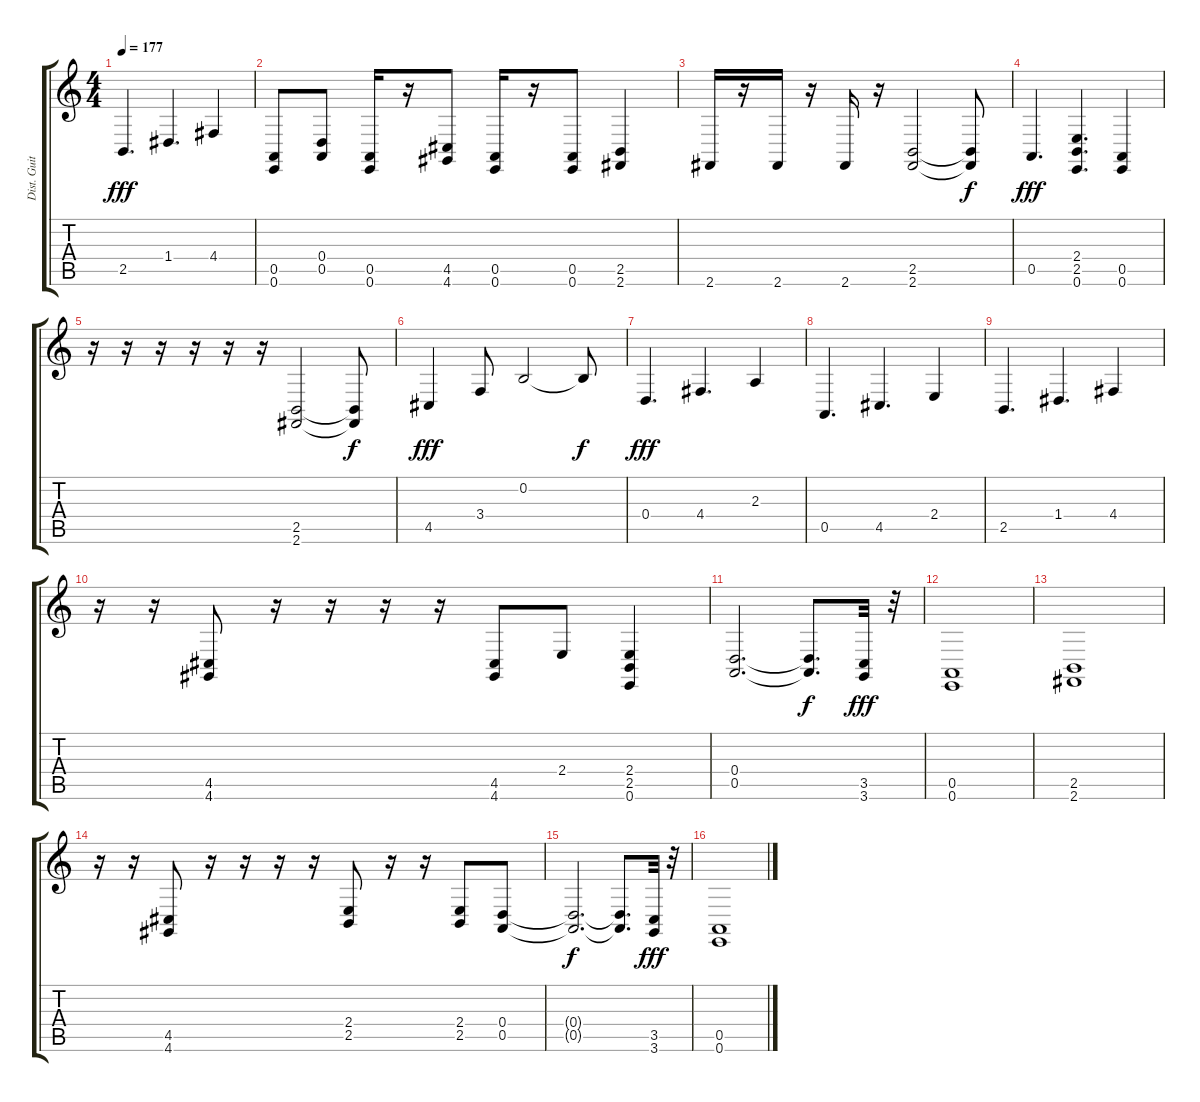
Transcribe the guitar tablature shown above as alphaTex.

\track ("Dist. Guitar 5" "Dist. Guit") {instrument stringensemble1}
\staff {score tabs}
\tuning (E4 B3 G3 D3 A2 E2) {hide}
\ts (4 4)
\tempo 177
\clef g2
\ks c
2.5.4{d dy fff} 1.4.4{d} 4.4.4 |
(0.5 0.6).8 (0.4 0.5).8 (0.5 0.6).16 r.16 (4.5 4.6).8 (0.5 0.6).16 r.16 (0.5 0.6).8 (2.5 2.6).4 |
2.6.16 r.16 2.6.16 r.16 2.6.16 r.16 (2.5 2.6).2 (2.5{t} 2.6{t}).8{dy f} |
0.5.4{d dy fff} (2.4 2.5 0.6).4{d} (0.5 0.6).4 |
r.16 r.16 r.16 r.16 r.16 r.16 (2.5 2.6).2 (2.5{t} 2.6{t}).8{dy f} |
4.5.4{dy fff} 3.4.8 0.2.2 0.2{t}.8{dy f} |
0.4.4{d dy fff} 4.4.4{d} 2.3.4 |
0.5.4{d} 4.5.4{d} 2.4.4 |
2.5.4{d} 1.4.4{d} 4.4.4 |
r.16 r.16 (4.5 4.6).8 r.16 r.16 r.16 r.16 (4.5 4.6).8 2.4.8 (2.4 2.5 0.6).4 |
(0.4 0.5).2{d} (0.4{t} 0.5{t}).8{d dy f} (3.5 3.6).32{dy fff} r.32 |
(0.5 0.6).1 |
(2.5 2.6).1 |
r.16 r.16 (4.5 4.6).8 r.16 r.16 r.16 r.16 (2.4 2.5).8 r.16 r.16 (2.4 2.5).8 (0.4 0.5).8 |
(0.4{t} 0.5{t}).2{d dy f} (0.4{t} 0.5{t}).8{d} (3.5 3.6).32{dy fff} r.32 |
(0.5 0.6).1
